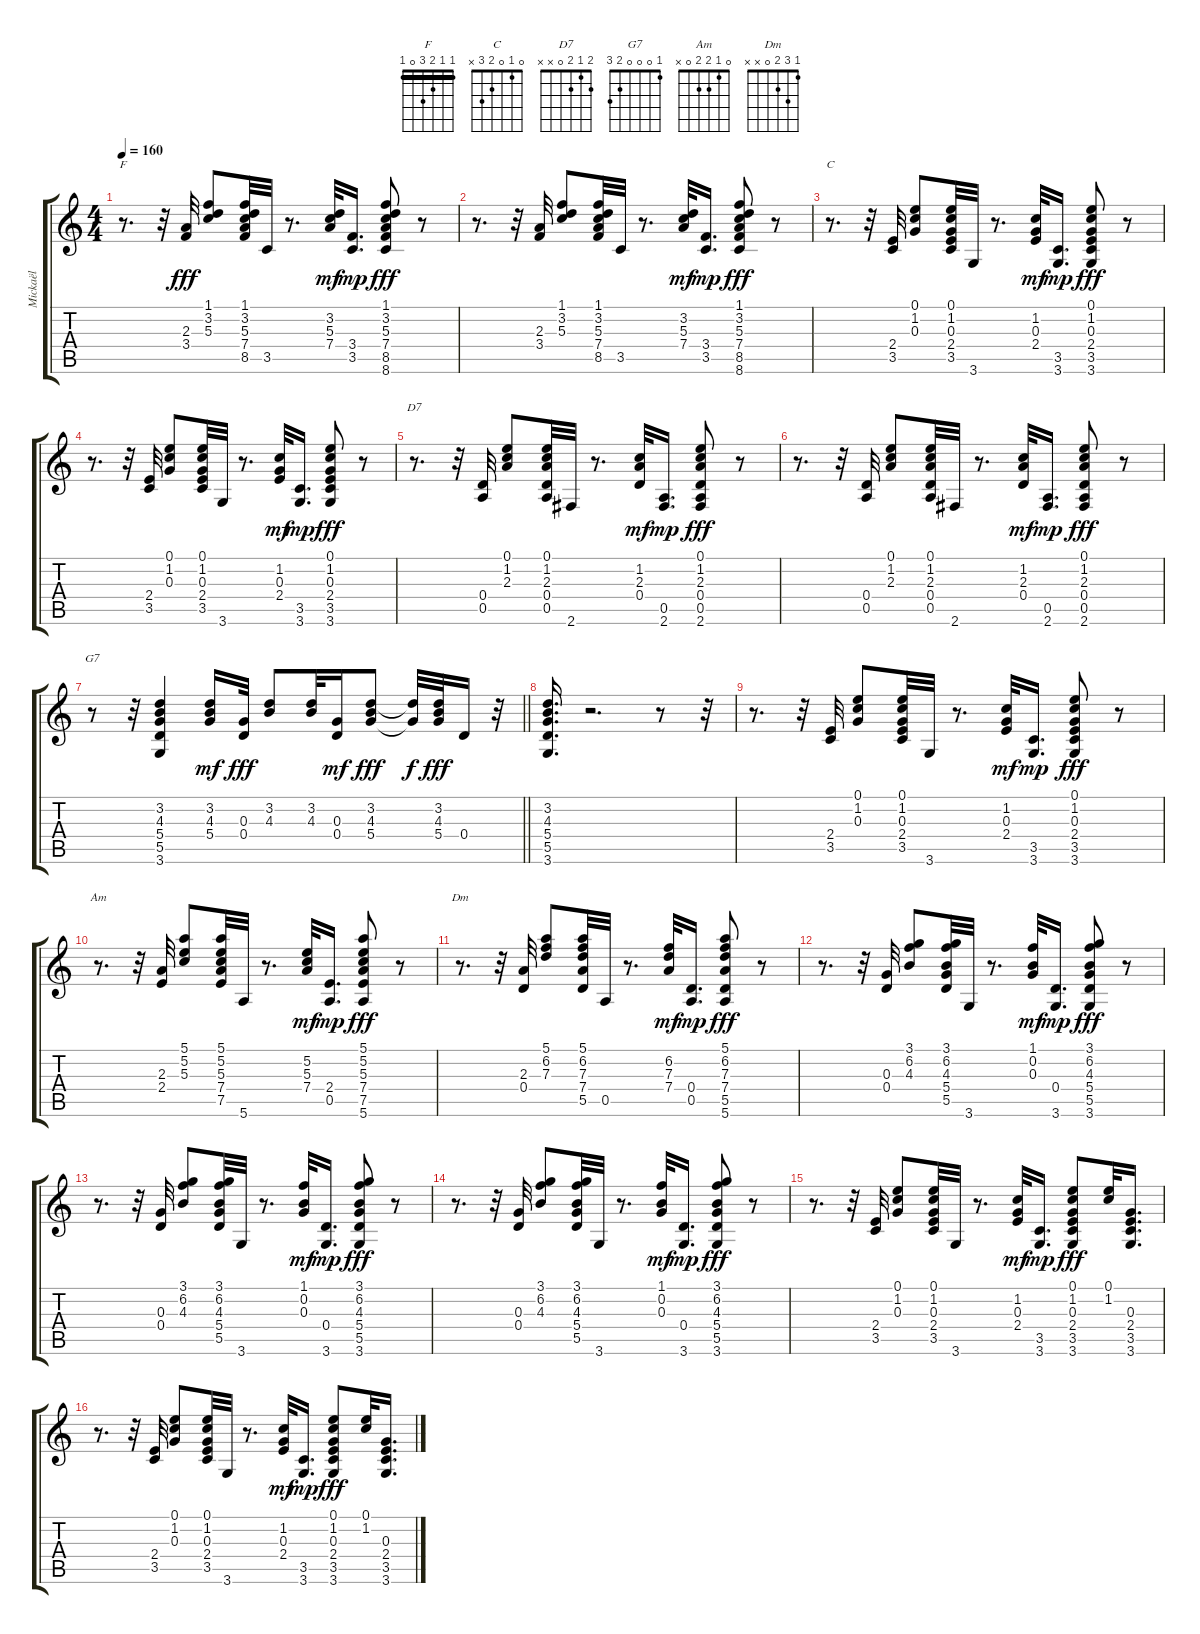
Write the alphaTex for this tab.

\track ("Mickaël" "Mickaël") {instrument electricguitarjazz}
\staff {score tabs}
\tuning (E4 B3 G3 D3 A2 E2) {hide}
\chord ("F" 1 1 2 3 0 1) {barre 1}
\chord ("C" 0 1 0 2 3 x)
\chord ("D7" 2 1 2 0 x x)
\chord ("G7" 1 0 0 0 2 3)
\chord ("Am" 0 1 2 2 0 x)
\chord ("Dm" 1 3 2 0 x x)
\ts (4 4)
\tempo 160
\clef g2
\ks c
r.8{d ch "F" dy fff} r.32 (2.3 3.4).32 (1.1 3.2 5.3).8 (1.1 3.2 5.3 7.4 8.5).32 3.5.32 r.8{d} (3.2 5.3 7.4).32{dy mf} (3.4 3.5).16{d dy mp} (1.1 3.2 5.3 7.4 8.5 8.6).8{dy fff} r.8 |
r.8{d} r.32 (2.3 3.4).32 (1.1 3.2 5.3).8 (1.1 3.2 5.3 7.4 8.5).32 3.5.32 r.8{d} (3.2 5.3 7.4).32{dy mf} (3.4 3.5).16{d dy mp} (1.1 3.2 5.3 7.4 8.5 8.6).8{dy fff} r.8 |
r.8{d ch "C"} r.32 (2.4 3.5).32 (0.1 1.2 0.3).8 (0.1 1.2 0.3 2.4 3.5).32 3.6.32 r.8{d} (1.2 0.3 2.4).32{dy mf} (3.5 3.6).16{d dy mp} (0.1 1.2 0.3 2.4 3.5 3.6).8{dy fff} r.8 |
r.8{d} r.32 (2.4 3.5).32 (0.1 1.2 0.3).8 (0.1 1.2 0.3 2.4 3.5).32 3.6.32 r.8{d} (1.2 0.3 2.4).32{dy mf} (3.5 3.6).16{d dy mp} (0.1 1.2 0.3 2.4 3.5 3.6).8{dy fff} r.8 |
r.8{d ch "D7"} r.32 (0.4 0.5).32 (0.1 1.2 2.3).8 (0.1 1.2 2.3 0.4 0.5).32 2.6.32 r.8{d} (1.2 2.3 0.4).32{dy mf} (0.5 2.6).16{d dy mp} (0.1 1.2 2.3 0.4 0.5 2.6).8{dy fff} r.8 |
r.8{d} r.32 (0.4 0.5).32 (0.1 1.2 2.3).8 (0.1 1.2 2.3 0.4 0.5).32 2.6.32 r.8{d} (1.2 2.3 0.4).32{dy mf} (0.5 2.6).16{d dy mp} (0.1 1.2 2.3 0.4 0.5 2.6).8{dy fff} r.8 |
\barLineRight lightlight
r.8{ch "G7"} r.32 (3.2 4.3 5.4 5.5 3.6).4 (3.2 4.3 5.4).16{dy mf} (0.3 0.4).32{dy fff} (3.2 4.3).8 (3.2 4.3).32 (0.3 0.4).16{dy mf} (3.2 4.3 5.4).8{dy fff} (3.2{t} 5.4{t}).32{dy f} (3.2 4.3 5.4).32{dy fff} 0.4.16 r.32 |
(3.2 4.3 5.4 5.5 3.6).16{d} r.2{d} r.8 r.32 |
r.8{d} r.32 (2.4 3.5).32 (0.1 1.2 0.3).8 (0.1 1.2 0.3 2.4 3.5).32 3.6.32 r.8{d} (1.2 0.3 2.4).32{dy mf} (3.5 3.6).16{d dy mp} (0.1 1.2 0.3 2.4 3.5 3.6).8{dy fff} r.8 |
r.8{d ch "Am"} r.32 (2.3 2.4).32 (5.1 5.2 5.3).8 (5.1 5.2 5.3 7.4 7.5).32 5.6.32 r.8{d} (5.2 5.3 7.4).32{dy mf} (2.4 0.5).16{d dy mp} (5.1 5.2 5.3 7.4 7.5 5.6).8{dy fff} r.8 |
r.8{d ch "Dm"} r.32 (2.3 0.4).32 (5.1 6.2 7.3).8 (5.1 6.2 7.3 7.4 5.5).32 0.5.32 r.8{d} (6.2 7.3 7.4).32{dy mf} (0.4 0.5).16{d dy mp} (5.1 6.2 7.3 7.4 5.5 5.6).8{dy fff} r.8 |
r.8{d} r.32 (0.3 0.4).32 (3.1 6.2 4.3).8 (3.1 6.2 4.3 5.4 5.5).32 3.6.32 r.8{d} (1.1 0.2 0.3).32{dy mf} (0.4 3.6).16{d dy mp} (3.1 6.2 4.3 5.4 5.5 3.6).8{dy fff} r.8 |
r.8{d} r.32 (0.3 0.4).32 (3.1 6.2 4.3).8 (3.1 6.2 4.3 5.4 5.5).32 3.6.32 r.8{d} (1.1 0.2 0.3).32{dy mf} (0.4 3.6).16{d dy mp} (3.1 6.2 4.3 5.4 5.5 3.6).8{dy fff} r.8 |
r.8{d} r.32 (0.3 0.4).32 (3.1 6.2 4.3).8 (3.1 6.2 4.3 5.4 5.5).32 3.6.32 r.8{d} (1.1 0.2 0.3).32{dy mf} (0.4 3.6).16{d dy mp} (3.1 6.2 4.3 5.4 5.5 3.6).8{dy fff} r.8 |
r.8{d} r.32 (2.4 3.5).32 (0.1 1.2 0.3).8 (0.1 1.2 0.3 2.4 3.5).32 3.6.32 r.8{d} (1.2 0.3 2.4).32{dy mf} (3.5 3.6).16{d dy mp} (0.1 1.2 0.3 2.4 3.5 3.6).8{dy fff} (0.1 1.2).32 (0.3 2.4 3.5 3.6).16{d} |
r.8{d} r.32 (2.4 3.5).32 (0.1 1.2 0.3).8 (0.1 1.2 0.3 2.4 3.5).32 3.6.32 r.8{d} (1.2 0.3 2.4).32{dy mf} (3.5 3.6).16{d dy mp} (0.1 1.2 0.3 2.4 3.5 3.6).8{dy fff} (0.1 1.2).32 (0.3 2.4 3.5 3.6).16{d}
